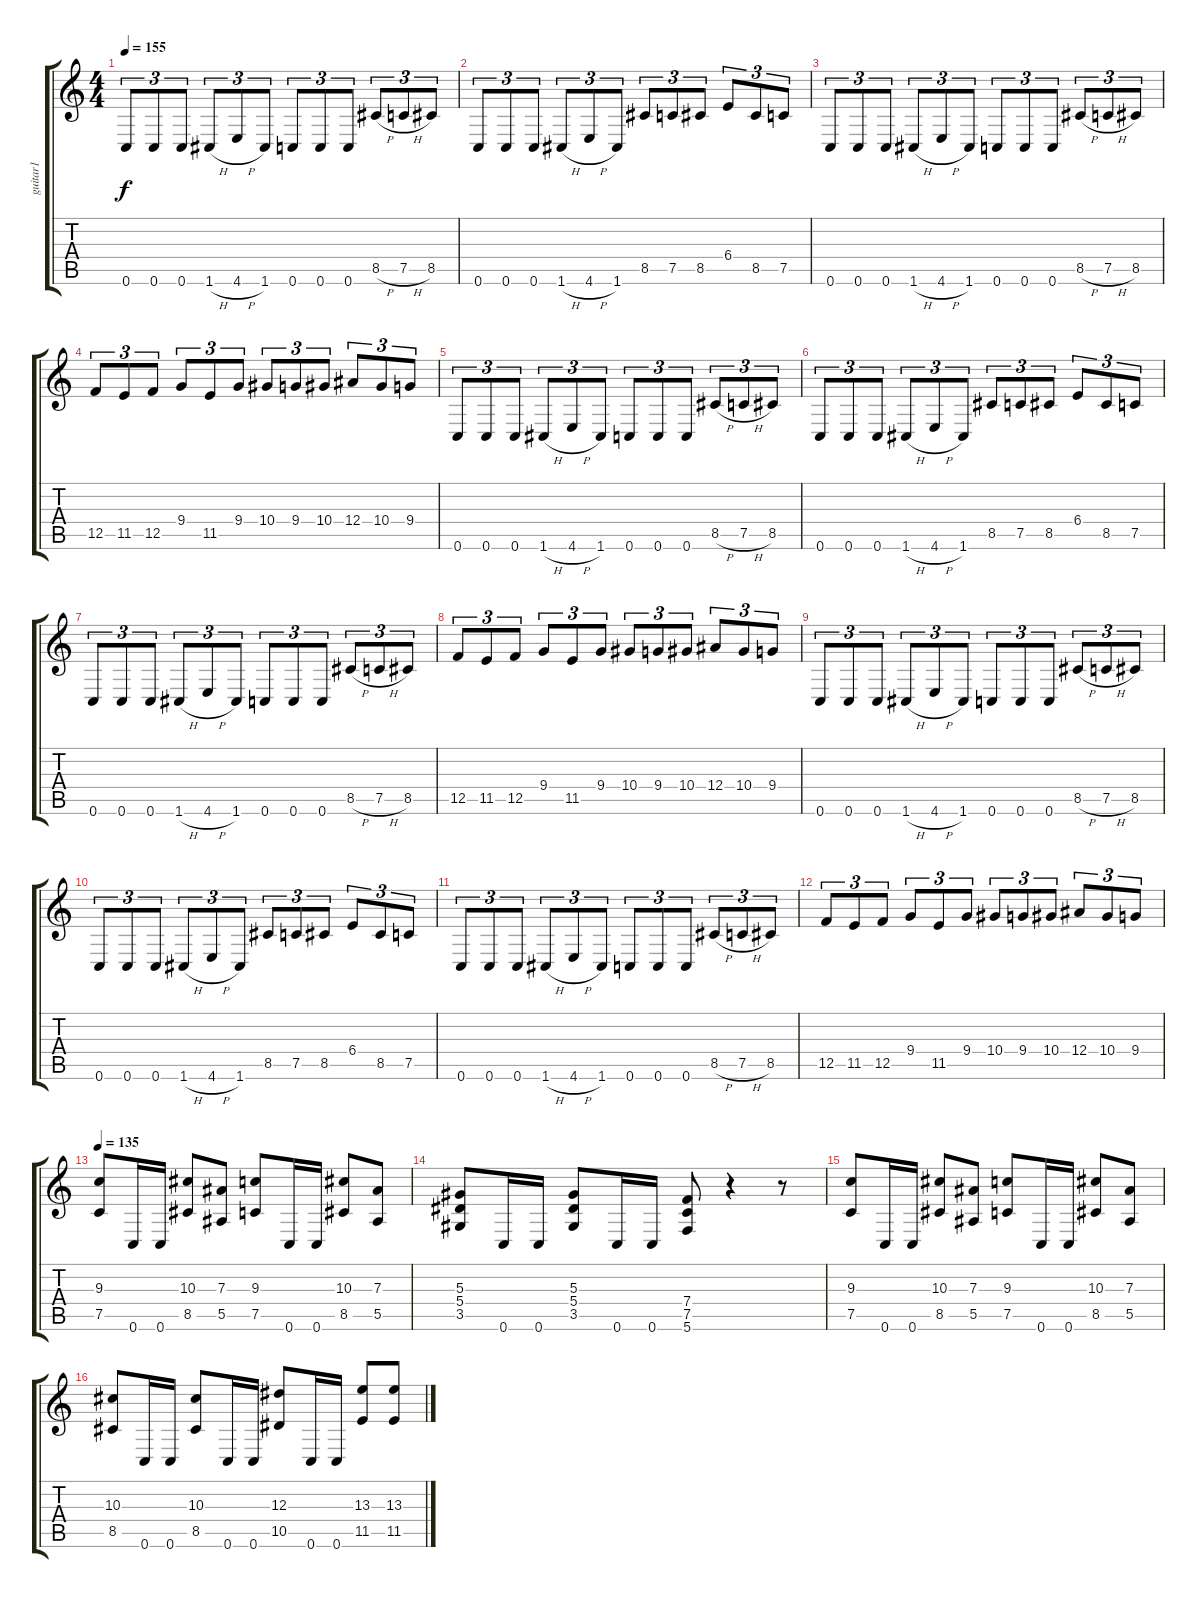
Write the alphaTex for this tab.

\track ("guitar1" "guitar1") {instrument distortionguitar}
\staff {score tabs}
\tuning (C4 G3 Eb3 Bb2 F2 C2) {hide}
\ts (4 4)
\tempo 155
\clef g2
\ks c
0.6.8{tu (3 2) dy f} 0.6.8{tu (3 2)} 0.6.8{tu (3 2)} 1.6{h}.8{tu (3 2)} 4.6{h}.8{tu (3 2)} 1.6.8{tu (3 2)} 0.6.8{tu (3 2)} 0.6.8{tu (3 2)} 0.6.8{tu (3 2)} 8.5{h}.8{tu (3 2)} 7.5{h}.8{tu (3 2)} 8.5.8{tu (3 2)} |
0.6.8{tu (3 2)} 0.6.8{tu (3 2)} 0.6.8{tu (3 2)} 1.6{h}.8{tu (3 2)} 4.6{h}.8{tu (3 2)} 1.6.8{tu (3 2)} 8.5.8{tu (3 2)} 7.5.8{tu (3 2)} 8.5.8{tu (3 2)} 6.4.8{tu (3 2)} 8.5.8{tu (3 2)} 7.5.8{tu (3 2)} |
0.6.8{tu (3 2)} 0.6.8{tu (3 2)} 0.6.8{tu (3 2)} 1.6{h}.8{tu (3 2)} 4.6{h}.8{tu (3 2)} 1.6.8{tu (3 2)} 0.6.8{tu (3 2)} 0.6.8{tu (3 2)} 0.6.8{tu (3 2)} 8.5{h}.8{tu (3 2)} 7.5{h}.8{tu (3 2)} 8.5.8{tu (3 2)} |
12.5.8{tu (3 2)} 11.5.8{tu (3 2)} 12.5.8{tu (3 2)} 9.4.8{tu (3 2)} 11.5.8{tu (3 2)} 9.4.8{tu (3 2)} 10.4.8{tu (3 2)} 9.4.8{tu (3 2)} 10.4.8{tu (3 2)} 12.4.8{tu (3 2)} 10.4.8{tu (3 2)} 9.4.8{tu (3 2)} |
0.6.8{tu (3 2)} 0.6.8{tu (3 2)} 0.6.8{tu (3 2)} 1.6{h}.8{tu (3 2)} 4.6{h}.8{tu (3 2)} 1.6.8{tu (3 2)} 0.6.8{tu (3 2)} 0.6.8{tu (3 2)} 0.6.8{tu (3 2)} 8.5{h}.8{tu (3 2)} 7.5{h}.8{tu (3 2)} 8.5.8{tu (3 2)} |
0.6.8{tu (3 2)} 0.6.8{tu (3 2)} 0.6.8{tu (3 2)} 1.6{h}.8{tu (3 2)} 4.6{h}.8{tu (3 2)} 1.6.8{tu (3 2)} 8.5.8{tu (3 2)} 7.5.8{tu (3 2)} 8.5.8{tu (3 2)} 6.4.8{tu (3 2)} 8.5.8{tu (3 2)} 7.5.8{tu (3 2)} |
0.6.8{tu (3 2)} 0.6.8{tu (3 2)} 0.6.8{tu (3 2)} 1.6{h}.8{tu (3 2)} 4.6{h}.8{tu (3 2)} 1.6.8{tu (3 2)} 0.6.8{tu (3 2)} 0.6.8{tu (3 2)} 0.6.8{tu (3 2)} 8.5{h}.8{tu (3 2)} 7.5{h}.8{tu (3 2)} 8.5.8{tu (3 2)} |
12.5.8{tu (3 2)} 11.5.8{tu (3 2)} 12.5.8{tu (3 2)} 9.4.8{tu (3 2)} 11.5.8{tu (3 2)} 9.4.8{tu (3 2)} 10.4.8{tu (3 2)} 9.4.8{tu (3 2)} 10.4.8{tu (3 2)} 12.4.8{tu (3 2)} 10.4.8{tu (3 2)} 9.4.8{tu (3 2)} |
0.6.8{tu (3 2)} 0.6.8{tu (3 2)} 0.6.8{tu (3 2)} 1.6{h}.8{tu (3 2)} 4.6{h}.8{tu (3 2)} 1.6.8{tu (3 2)} 0.6.8{tu (3 2)} 0.6.8{tu (3 2)} 0.6.8{tu (3 2)} 8.5{h}.8{tu (3 2)} 7.5{h}.8{tu (3 2)} 8.5.8{tu (3 2)} |
0.6.8{tu (3 2)} 0.6.8{tu (3 2)} 0.6.8{tu (3 2)} 1.6{h}.8{tu (3 2)} 4.6{h}.8{tu (3 2)} 1.6.8{tu (3 2)} 8.5.8{tu (3 2)} 7.5.8{tu (3 2)} 8.5.8{tu (3 2)} 6.4.8{tu (3 2)} 8.5.8{tu (3 2)} 7.5.8{tu (3 2)} |
0.6.8{tu (3 2)} 0.6.8{tu (3 2)} 0.6.8{tu (3 2)} 1.6{h}.8{tu (3 2)} 4.6{h}.8{tu (3 2)} 1.6.8{tu (3 2)} 0.6.8{tu (3 2)} 0.6.8{tu (3 2)} 0.6.8{tu (3 2)} 8.5{h}.8{tu (3 2)} 7.5{h}.8{tu (3 2)} 8.5.8{tu (3 2)} |
12.5.8{tu (3 2)} 11.5.8{tu (3 2)} 12.5.8{tu (3 2)} 9.4.8{tu (3 2)} 11.5.8{tu (3 2)} 9.4.8{tu (3 2)} 10.4.8{tu (3 2)} 9.4.8{tu (3 2)} 10.4.8{tu (3 2)} 12.4.8{tu (3 2)} 10.4.8{tu (3 2)} 9.4.8{tu (3 2)} |
\tempo 145
\tempo 135
(9.3 7.5).8{balance 8} 0.6.16 0.6.16 (10.3 8.5).8 (7.3 5.5).8 (9.3 7.5).8 0.6.16 0.6.16 (10.3 8.5).8 (7.3 5.5).8 |
(5.3 5.4 3.5).8{balance 0} 0.6.16 0.6.16 (5.3 5.4 3.5).8 0.6.16 0.6.16 (7.4 7.5 5.6).8 r.4 r.8 |
(9.3 7.5).8 0.6.16 0.6.16 (10.3 8.5).8 (7.3 5.5).8 (9.3 7.5).8 0.6.16 0.6.16 (10.3 8.5).8 (7.3 5.5).8 |
(10.3 8.5).8 0.6.16 0.6.16 (10.3 8.5).8 0.6.16 0.6.16 (12.3 10.5).8 0.6.16 0.6.16 (13.3 11.5).8 (13.3 11.5).8
